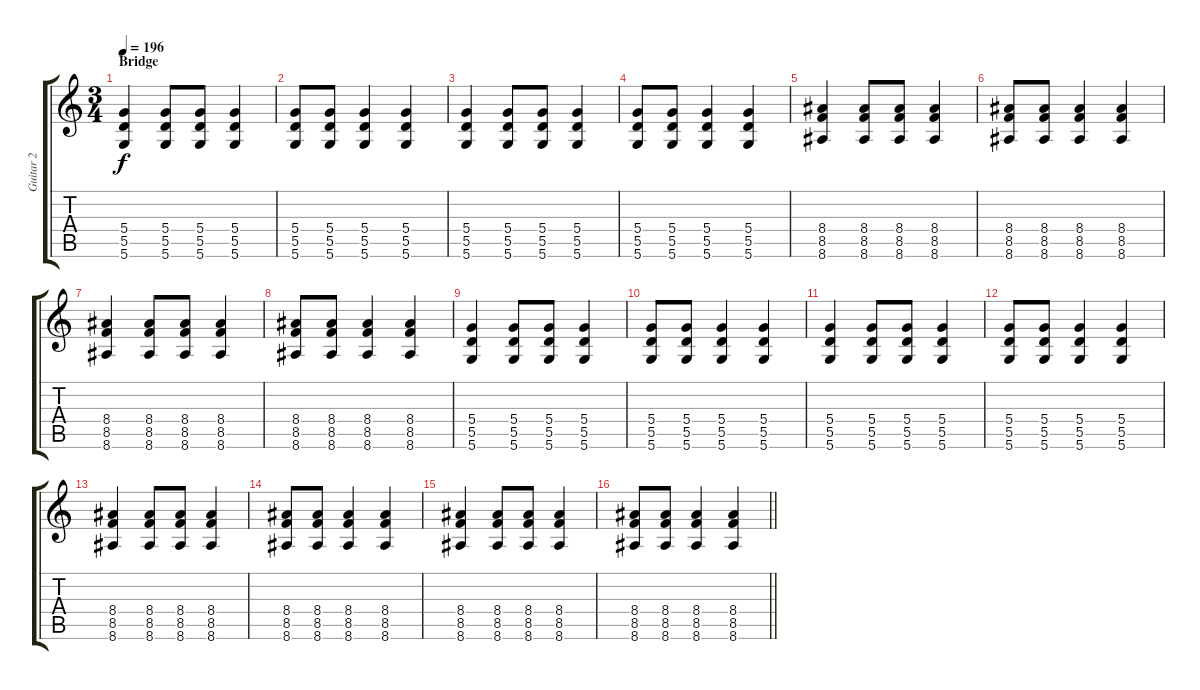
\track ("Guitar 2" "Guitar 2") {instrument distortionguitar}
\staff {score tabs}
\tuning (E4 B3 G3 D3 A2 D2) {hide}
\ts (3 4)
\section ("" "Bridge")
\tempo 196
\clef g2
\ks c
(5.4 5.5 5.6).4{dy f} (5.4 5.5 5.6).8 (5.4 5.5 5.6).8 (5.4 5.5 5.6).4 |
(5.4 5.5 5.6).8 (5.4 5.5 5.6).8 (5.4 5.5 5.6).4 (5.4 5.5 5.6).4 |
(5.4 5.5 5.6).4 (5.4 5.5 5.6).8 (5.4 5.5 5.6).8 (5.4 5.5 5.6).4 |
(5.4 5.5 5.6).8 (5.4 5.5 5.6).8 (5.4 5.5 5.6).4 (5.4 5.5 5.6).4 |
(8.4 8.5 8.6).4 (8.4 8.5 8.6).8 (8.4 8.5 8.6).8 (8.4 8.5 8.6).4 |
(8.4 8.5 8.6).8 (8.4 8.5 8.6).8 (8.4 8.5 8.6).4 (8.4 8.5 8.6).4 |
(8.4 8.5 8.6).4 (8.4 8.5 8.6).8 (8.4 8.5 8.6).8 (8.4 8.5 8.6).4 |
(8.4 8.5 8.6).8 (8.4 8.5 8.6).8 (8.4 8.5 8.6).4 (8.4 8.5 8.6).4 |
(5.4 5.5 5.6).4 (5.4 5.5 5.6).8 (5.4 5.5 5.6).8 (5.4 5.5 5.6).4 |
(5.4 5.5 5.6).8 (5.4 5.5 5.6).8 (5.4 5.5 5.6).4 (5.4 5.5 5.6).4 |
(5.4 5.5 5.6).4 (5.4 5.5 5.6).8 (5.4 5.5 5.6).8 (5.4 5.5 5.6).4 |
(5.4 5.5 5.6).8 (5.4 5.5 5.6).8 (5.4 5.5 5.6).4 (5.4 5.5 5.6).4 |
(8.4 8.5 8.6).4 (8.4 8.5 8.6).8 (8.4 8.5 8.6).8 (8.4 8.5 8.6).4 |
(8.4 8.5 8.6).8 (8.4 8.5 8.6).8 (8.4 8.5 8.6).4 (8.4 8.5 8.6).4 |
(8.4 8.5 8.6).4 (8.4 8.5 8.6).8 (8.4 8.5 8.6).8 (8.4 8.5 8.6).4 |
\barLineRight lightlight
(8.4 8.5 8.6).8 (8.4 8.5 8.6).8 (8.4 8.5 8.6).4 (8.4 8.5 8.6).4
